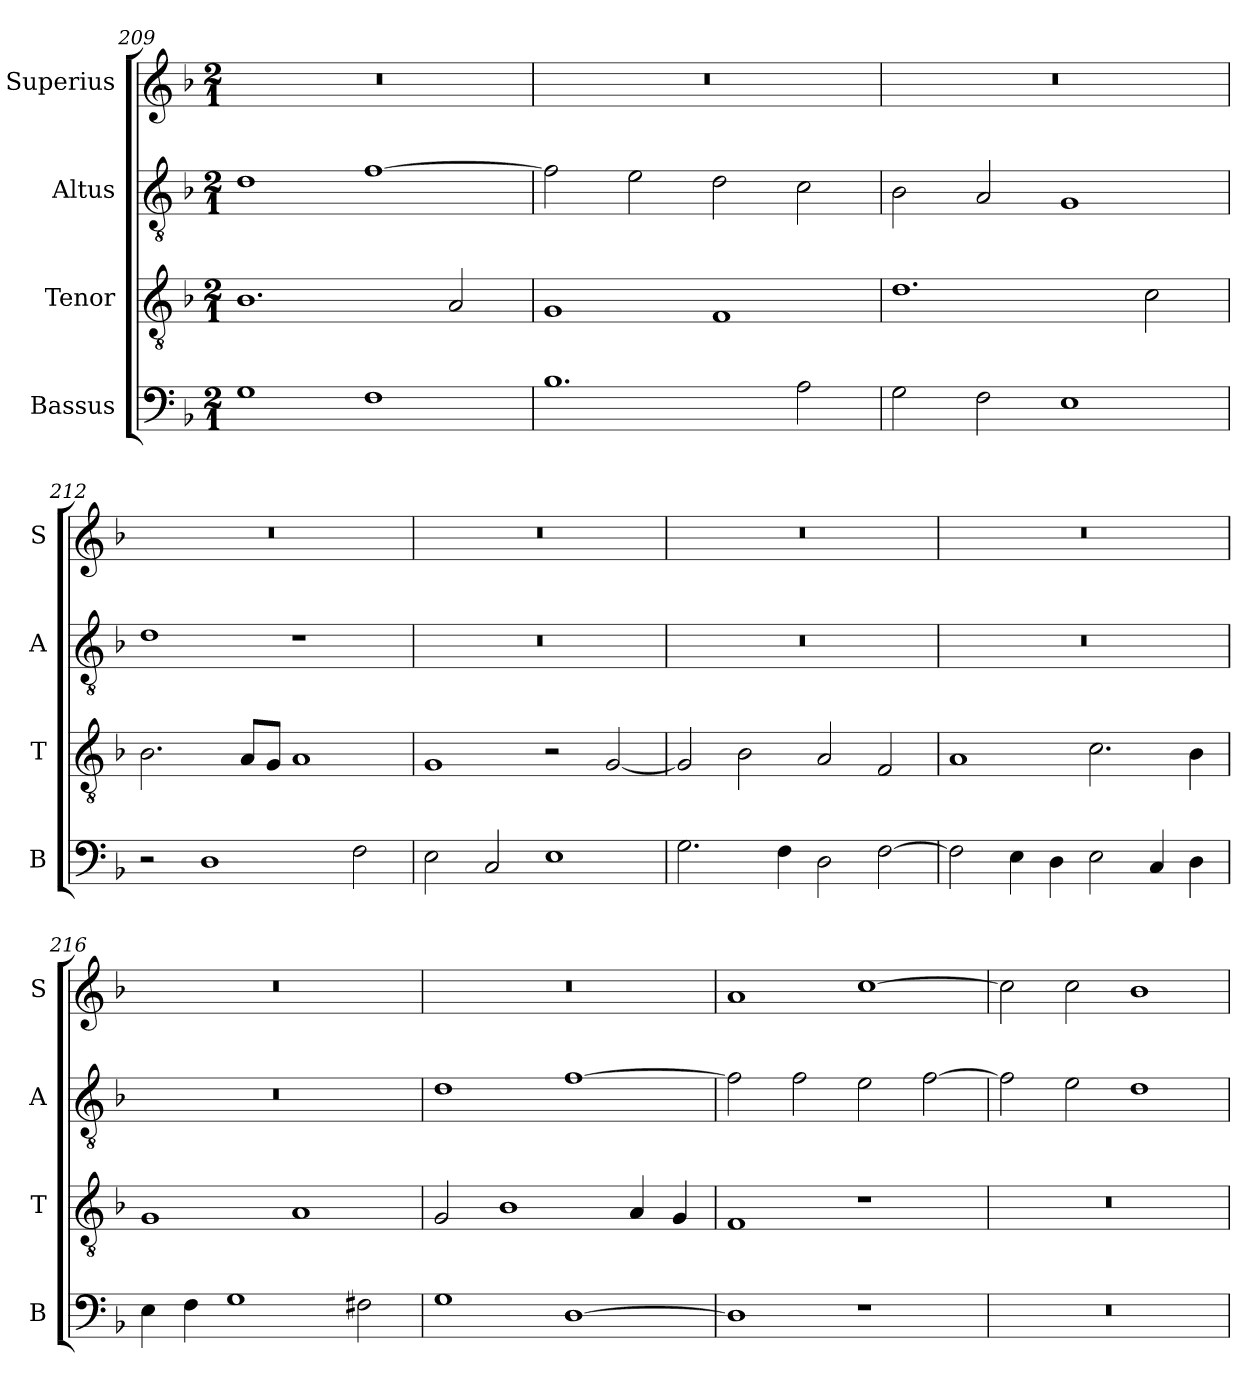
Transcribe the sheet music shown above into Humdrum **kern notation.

**kern	**kern	**kern	**kern
*part4	*part3	*part2	*part1
*staff4	*staff3	*staff2	*staff1
*I"Bassus	*I"Tenor	*I"Altus	*I"Superius
*I'B	*I'T	*I'A	*I'S
*clefF4	*clefGv2	*clefGv2	*clefG2
*k[b-]	*k[b-]	*k[b-]	*k[b-]
*F:	*F:	*F:	*F:
*M2/1	*M2/1	*M2/1	*M2/1
=209	=209	=209	=209
1G	1.B-	1d	0r
1F	.	[1f	.
.	2A	.	.
=210	=210	=210	=210
1.B-	1G	2f]	0r
.	.	2e	.
.	1F	2d	.
2A	.	2c	.
=211	=211	=211	=211
2G	1.d	2B-	0r
2F	.	2A	.
1E	.	1G	.
.	2c	.	.
=212	=212	=212	=212
2r	2.B-	1d	0r
1D	.	.	.
.	8AL	.	.
.	8GJ	.	.
.	1A	1r	.
2F	.	.	.
=213	=213	=213	=213
2E	1G	0r	0r
2C	.	.	.
1E	2r	.	.
.	[2G	.	.
=214	=214	=214	=214
2.G	2G]	0r	0r
.	2B-	.	.
4F	.	.	.
2D	2A	.	.
[2F	2F	.	.
=215	=215	=215	=215
2F]	1A	0r	0r
4E	.	.	.
4D	.	.	.
2E	2.c	.	.
4C	.	.	.
4D	4B-	.	.
=216	=216	=216	=216
4E	1G	0r	0r
4F	.	.	.
1G	.	.	.
.	1A	.	.
2F#X	.	.	.
=217	=217	=217	=217
1G	2G	1d	0r
.	1B-	.	.
[1D	.	[1f	.
.	4A	.	.
.	4G	.	.
=218	=218	=218	=218
1D]	1F	2f]	1a
.	.	2f	.
1r	1r	2e	[1cc
.	.	[2f	.
=219	=219	=219	=219
0r	0r	2f]	2cc]
.	.	2e	2cc
.	.	1d	1b-
=	=	=	=
*-	*-	*-	*-
